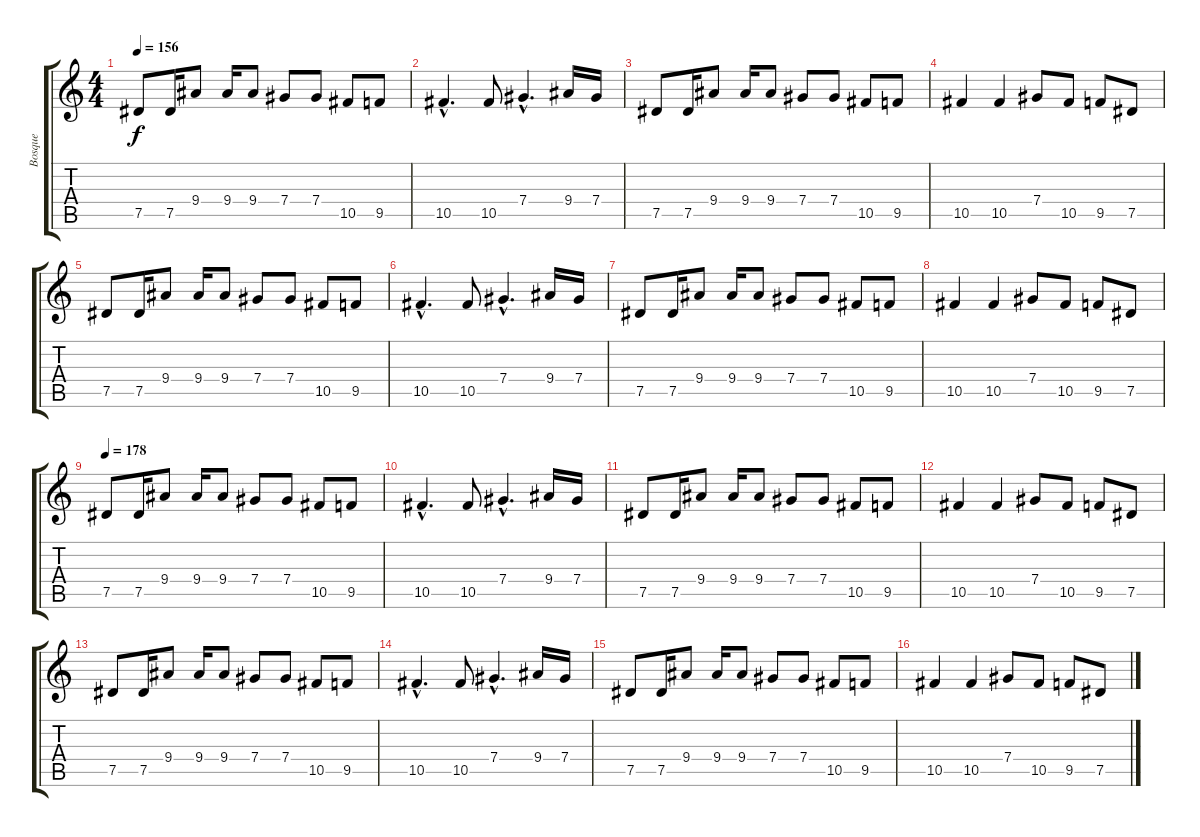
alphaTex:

\track ("Bosque" "Bosque") {instrument distortionguitar}
\staff {score tabs}
\tuning (Eb4 Bb3 Gb3 Db3 Ab2 Eb2) {hide}
\ts (4 4)
\tempo 156
\clef g2
\ks c
7.5.8{dy f} 7.5.16 9.4.8 9.4.16 9.4.8 7.4.8 7.4.8 10.5.8 9.5.8 |
10.5{hac}.4{d} 10.5.8 7.4{hac}.4{d} 9.4.16 7.4.16 |
7.5.8 7.5.16 9.4.8 9.4.16 9.4.8 7.4.8 7.4.8 10.5.8 9.5.8 |
10.5.4 10.5.4 7.4.8 10.5.8 9.5.8 7.5.8 |
7.5.8 7.5.16 9.4.8 9.4.16 9.4.8 7.4.8 7.4.8 10.5.8 9.5.8 |
10.5{hac}.4{d} 10.5.8 7.4{hac}.4{d} 9.4.16 7.4.16 |
7.5.8 7.5.16 9.4.8 9.4.16 9.4.8 7.4.8 7.4.8 10.5.8 9.5.8 |
10.5.4 10.5.4 7.4.8 10.5.8 9.5.8 7.5.8 |
\tempo 178
7.5.8 7.5.16 9.4.8 9.4.16 9.4.8 7.4.8 7.4.8 10.5.8 9.5.8 |
10.5{hac}.4{d} 10.5.8 7.4{hac}.4{d} 9.4.16 7.4.16 |
7.5.8 7.5.16 9.4.8 9.4.16 9.4.8 7.4.8 7.4.8 10.5.8 9.5.8 |
10.5.4 10.5.4 7.4.8 10.5.8 9.5.8 7.5.8 |
7.5.8 7.5.16 9.4.8 9.4.16 9.4.8 7.4.8 7.4.8 10.5.8 9.5.8 |
10.5{hac}.4{d} 10.5.8 7.4{hac}.4{d} 9.4.16 7.4.16 |
7.5.8 7.5.16 9.4.8 9.4.16 9.4.8 7.4.8 7.4.8 10.5.8 9.5.8 |
10.5.4 10.5.4 7.4.8 10.5.8 9.5.8 7.5.8
